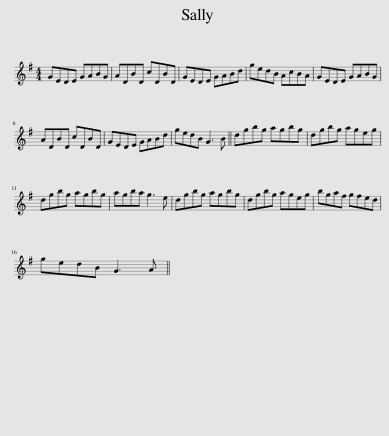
X:1
L:1/8
M:4/4
I:linebreak $
K:G
V:1 treble
V:1
 GEDE GABG | ADBD cDBD | GEDE GABd | gedB AcBA | GEDE GABG |$ %5
 ADBD cDBD | GEDE GABd | gedB G3 B || dgbg agbg | dgbg ageg |$ %10
 dgbg agbg | agba g3 e | dgbg agbg | dgbg ageg | bgaf gfed |$ %15
 gedB G3 A || %16
